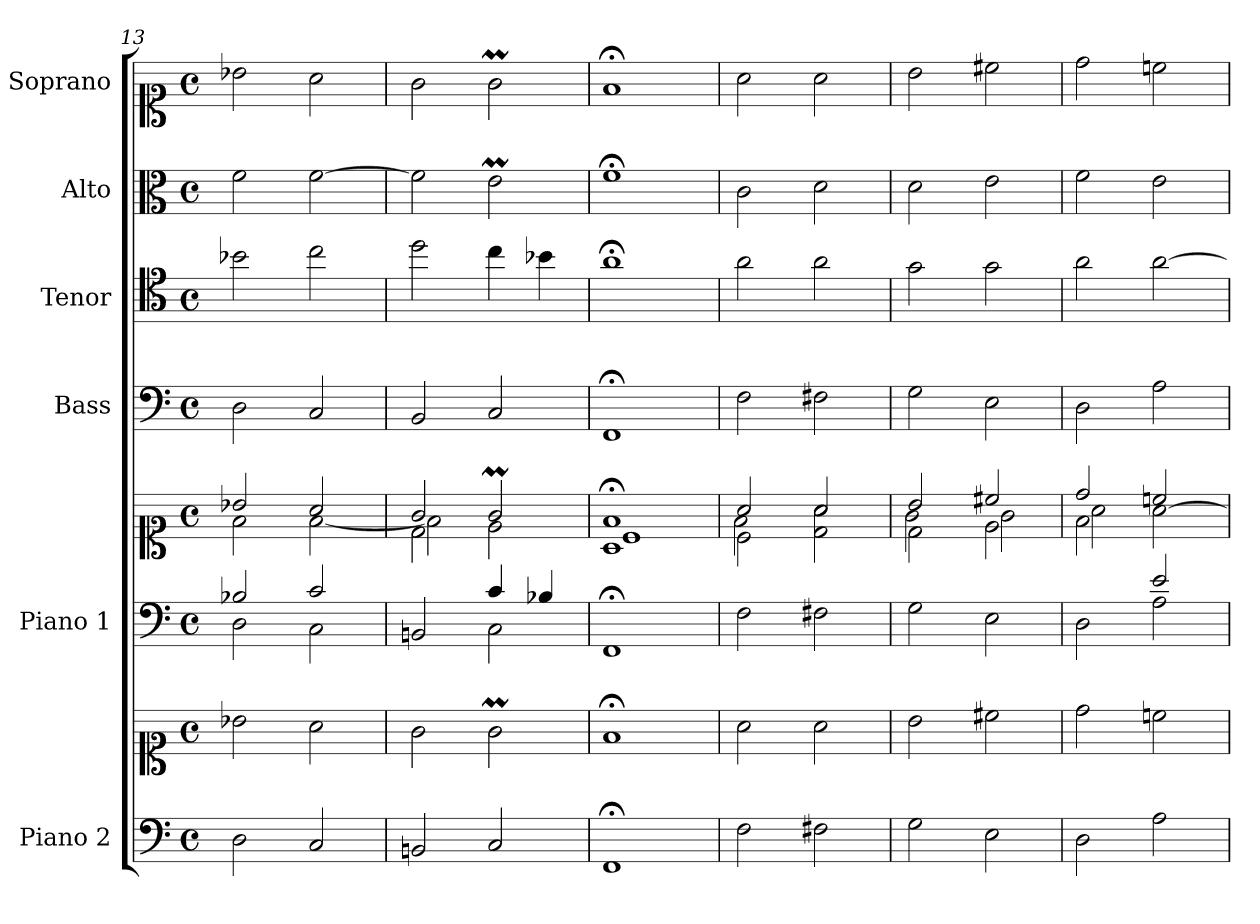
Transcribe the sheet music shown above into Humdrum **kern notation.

**kern	**kern	**kern	**kern	**kern	**kern	**kern	**kern
*part6	*part6	*part5	*part5	*part4	*part3	*part2	*part1
*staff8	*staff7	*staff6	*staff5	*staff4	*staff3	*staff2	*staff1
*I"Piano 2	*	*I"Piano 1	*	*I"Bass	*I"Tenor	*I"Alto	*I"Soprano
*I'Pno 2	*	*I'Pno 1	*	*I'B.	*I'T.	*I'A.	*I'S.
!!LO:PB:g=z
*clefF4	*clefC1	*clefF4	*clefC1	*clefF4	*clefC4	*clefC3	*clefC1
*	*	*	*	*	*ITrd7c12	*	*
*k[]	*k[]	*k[]	*k[]	*k[]	*k[]	*k[]	*k[]
*M4/4	*M4/4	*M4/4	*M4/4	*M4/4	*M4/4	*M4/4	*M4/4
*met(c)	*met(c)	*met(c)	*met(c)	*met(c)	*met(c)	*met(c)	*met(c)
=13	=13	=13	=13	=13	=13	=13	=13
*	*	*^	*^	*	*	*	*
2D\	2b-X\	2B-X/	2D\	2b-X/	2f\	2D\	2B-X\	2f\	2b-X\
2C/	2a\	2c/	2C\	2a/	[<2f\	2C/	2c\	[>2f\	2a\
=14	=14	=14	=14	=14	=14	=14	=14	=14	=14
*	*	*	*	*	*^	*	*	*	*
2BBn/	2g\	2ryy	2BBn/	2g/	2d\	2f\]	2BB/	2d\	2f\]	2g\
2C/	2gM\	4c/	2C\	2gM/	2ryy	2e\	2C/	4c\	2em\	2gM\
.	.	4B-X/	.	.	.	.	.	4B-X\	.	.
*	*	*v	*v	*	*	*	*	*	*	*
=15	=15	=15	=15	=15	=15	=15	=15	=15	=15
1FF;/	1f;</	1FF;/	1f;</	1A\	1c\	1FF;</	1A;<\	1f;<\	1f;</
=16	=16	=16	=16	=16	=16	=16	=16	=16	=16
2F\	2a\	2F\	2a/	2c\	2f\	2F\	2A\	2c\	2a\
2F#X\	2a\	2F#X\	2a/	2d\	2a\	2F#X\	2A\	2d\	2a\
=17	=17	=17	=17	=17	=17	=17	=17	=17	=17
2G\	2b\	2G\	2b/	2d\	2g\	2G\	2G\	2d\	2b\
2E\	2cc#X\	2E\	2cc#X/	2e\	2g\	2E\	2G\	2e\	2cc#X\
=18	=18	=18	=18	=18	=18	=18	=18	=18	=18
*	*	*^	*	*	*	*	*	*	*
2D\	2dd\	2ryy	2D\	2dd/	2f\	2a\	2D\	2A\	2f\	2dd\
2A\	2ccn\	2e/	2A\	2ccn/	2ryy	[<2a\	2A\	[>2A\	2e\	2ccn\
*	*	*v	*v	*	*	*	*	*	*	*
*	*	*	*v	*v	*v	*	*	*	*
=	=	=	=	=	=	=	=
*-	*-	*-	*-	*-	*-	*-	*-
